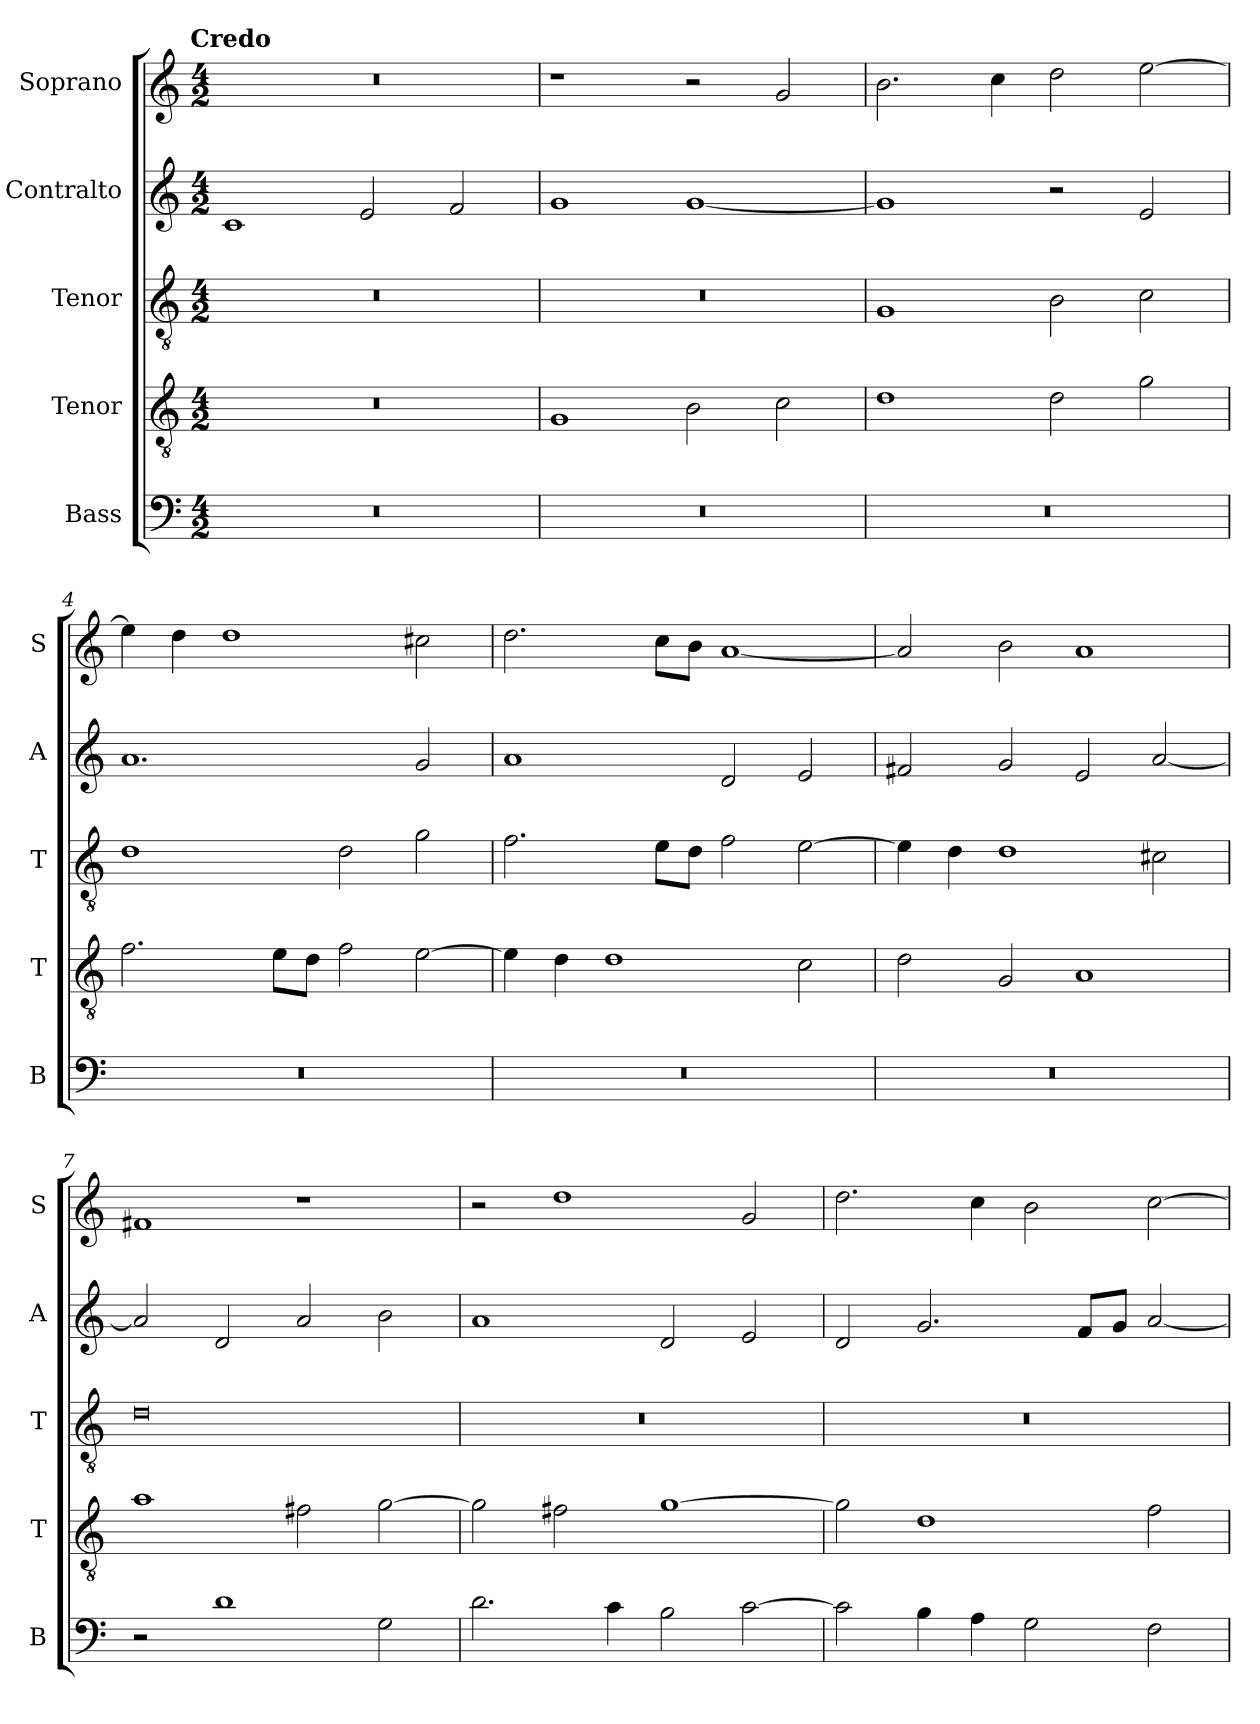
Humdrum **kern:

**kern	**kern	**kern	**kern	**kern
*part5	*part4	*part3	*part2	*part1
*staff5	*staff4	*staff3	*staff2	*staff1
*I"Bass	*I"Tenor	*I"Tenor	*I"Contralto	*I"Soprano
*I'B	*I'T	*I'T	*I'A	*I'S
*clefF4	*clefGv2	*clefGv2	*clefG2	*clefG2
*k[]	*k[]	*k[]	*k[]	*k[]
*G:mix	*G:mix	*G:mix	*G:mix	*G:mix
!!LO:TX:omd:t=Credo
*M4/2	*M4/2	*M4/2	*M4/2	*M4/2
=1	=1	=1	=1	=1
0r	0r	0r	1c	0r
.	.	.	2e	.
.	.	.	2f	.
=2	=2	=2	=2	=2
0r	1G	0r	1g	1r
.	2B	.	[1g	2r
.	2c	.	.	2g
=3	=3	=3	=3	=3
0r	1d	1G	1g]	2.b
.	.	.	.	4cc
.	2d	2B	2r	2dd
.	2g	2c	2e	[2ee
=4	=4	=4	=4	=4
0r	2.f	1d	1.a	4ee]
.	.	.	.	4dd
.	.	.	.	1dd
.	8e\L	.	.	.
.	8d\J	.	.	.
.	2f	2d	.	.
.	[2e	2g	2g	2cc#X
=5	=5	=5	=5	=5
0r	4e]	2.f	1a	2.dd
.	4d	.	.	.
.	1d	.	.	.
.	.	8e\L	.	8cc\L
.	.	8d\J	.	8b\J
.	.	2f	2d	[1a
.	2c	[2e	2e	.
=6	=6	=6	=6	=6
0r	2d	4e]	2f#X	2a]
.	.	4d	.	.
.	2G	1d	2g	2b
.	1A	.	2e	1a
.	.	2c#X	[2a	.
=7	=7	=7	=7	=7
2r	1a	0d	2a]	1f#X
1d	.	.	2d	.
.	2f#X	.	2a	1r
2G	[2g	.	2b	.
=8	=8	=8	=8	=8
2.d	2g]	0r	1a	2r
.	2f#X	.	.	1dd
4c	.	.	.	.
2B	[1g	.	2d	.
[2c	.	.	2e	2g
=9	=9	=9	=9	=9
2c]	2g]	0r	2d	2.dd
4B	1d	.	2.g	.
4A	.	.	.	4cc
2G	.	.	.	2b
.	.	.	8f/L	.
.	.	.	8g/J	.
2F	2f	.	[2a	[2cc
=	=	=	=	=
*-	*-	*-	*-	*-
